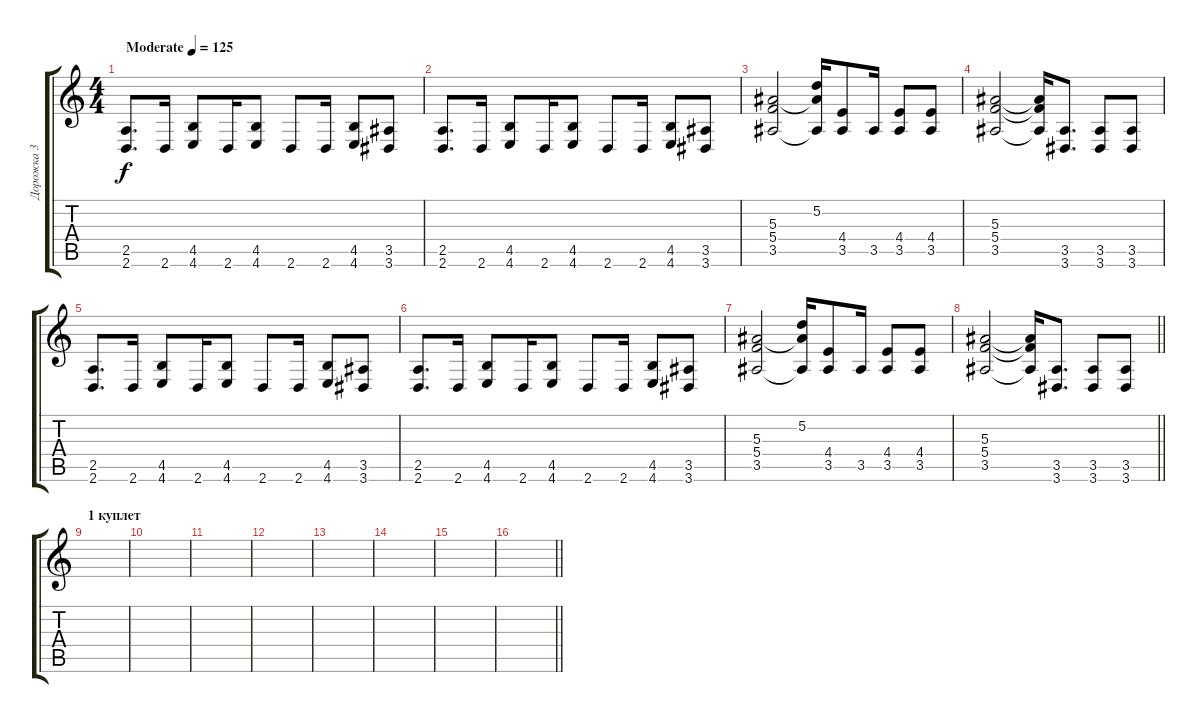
\track ("Дорожка 3" "Дорожка 3") {instrument distortionguitar}
\staff {score tabs}
\tuning (D4 A3 F3 C3 G2 C2) {hide}
\ts (4 4)
\tempo (125 "Moderate")
\clef g2
\ks c
(2.5 2.6).8{d dy f instrument distortionguitar} 2.6.16 (4.5 4.6).8 2.6.16 (4.5 4.6).8 2.6.8 2.6.16 (4.5 4.6).8 (3.5 3.6).8 |
(2.5 2.6).8{d} 2.6.16 (4.5 4.6).8 2.6.16 (4.5 4.6).8 2.6.8 2.6.16 (4.5 4.6).8 (3.5 3.6).8 |
(5.3 5.4 3.5).2 (5.2 5.3{t} 3.5{t}).16 (4.4 3.5).8 3.5.16 (4.4 3.5).8 (4.4 3.5).8 |
(5.3 5.4 3.5).2 (5.3{t} 5.4{t} 3.5{t}).16 (3.5 3.6).8{d} (3.5 3.6).8 (3.5 3.6).8 |
(2.5 2.6).8{d} 2.6.16 (4.5 4.6).8 2.6.16 (4.5 4.6).8 2.6.8 2.6.16 (4.5 4.6).8 (3.5 3.6).8 |
(2.5 2.6).8{d} 2.6.16 (4.5 4.6).8 2.6.16 (4.5 4.6).8 2.6.8 2.6.16 (4.5 4.6).8 (3.5 3.6).8 |
(5.3 5.4 3.5).2 (5.2 5.3{t} 3.5{t}).16 (4.4 3.5).8 3.5.16 (4.4 3.5).8 (4.4 3.5).8 |
\barLineRight lightlight
(5.3 5.4 3.5).2 (5.3{t} 5.4{t} 3.5{t}).16 (3.5 3.6).8{d} (3.5 3.6).8 (3.5 3.6).8 |
\section ("" "1 куплет")
|
|
|
|
|
|
|
\barLineRight lightlight
